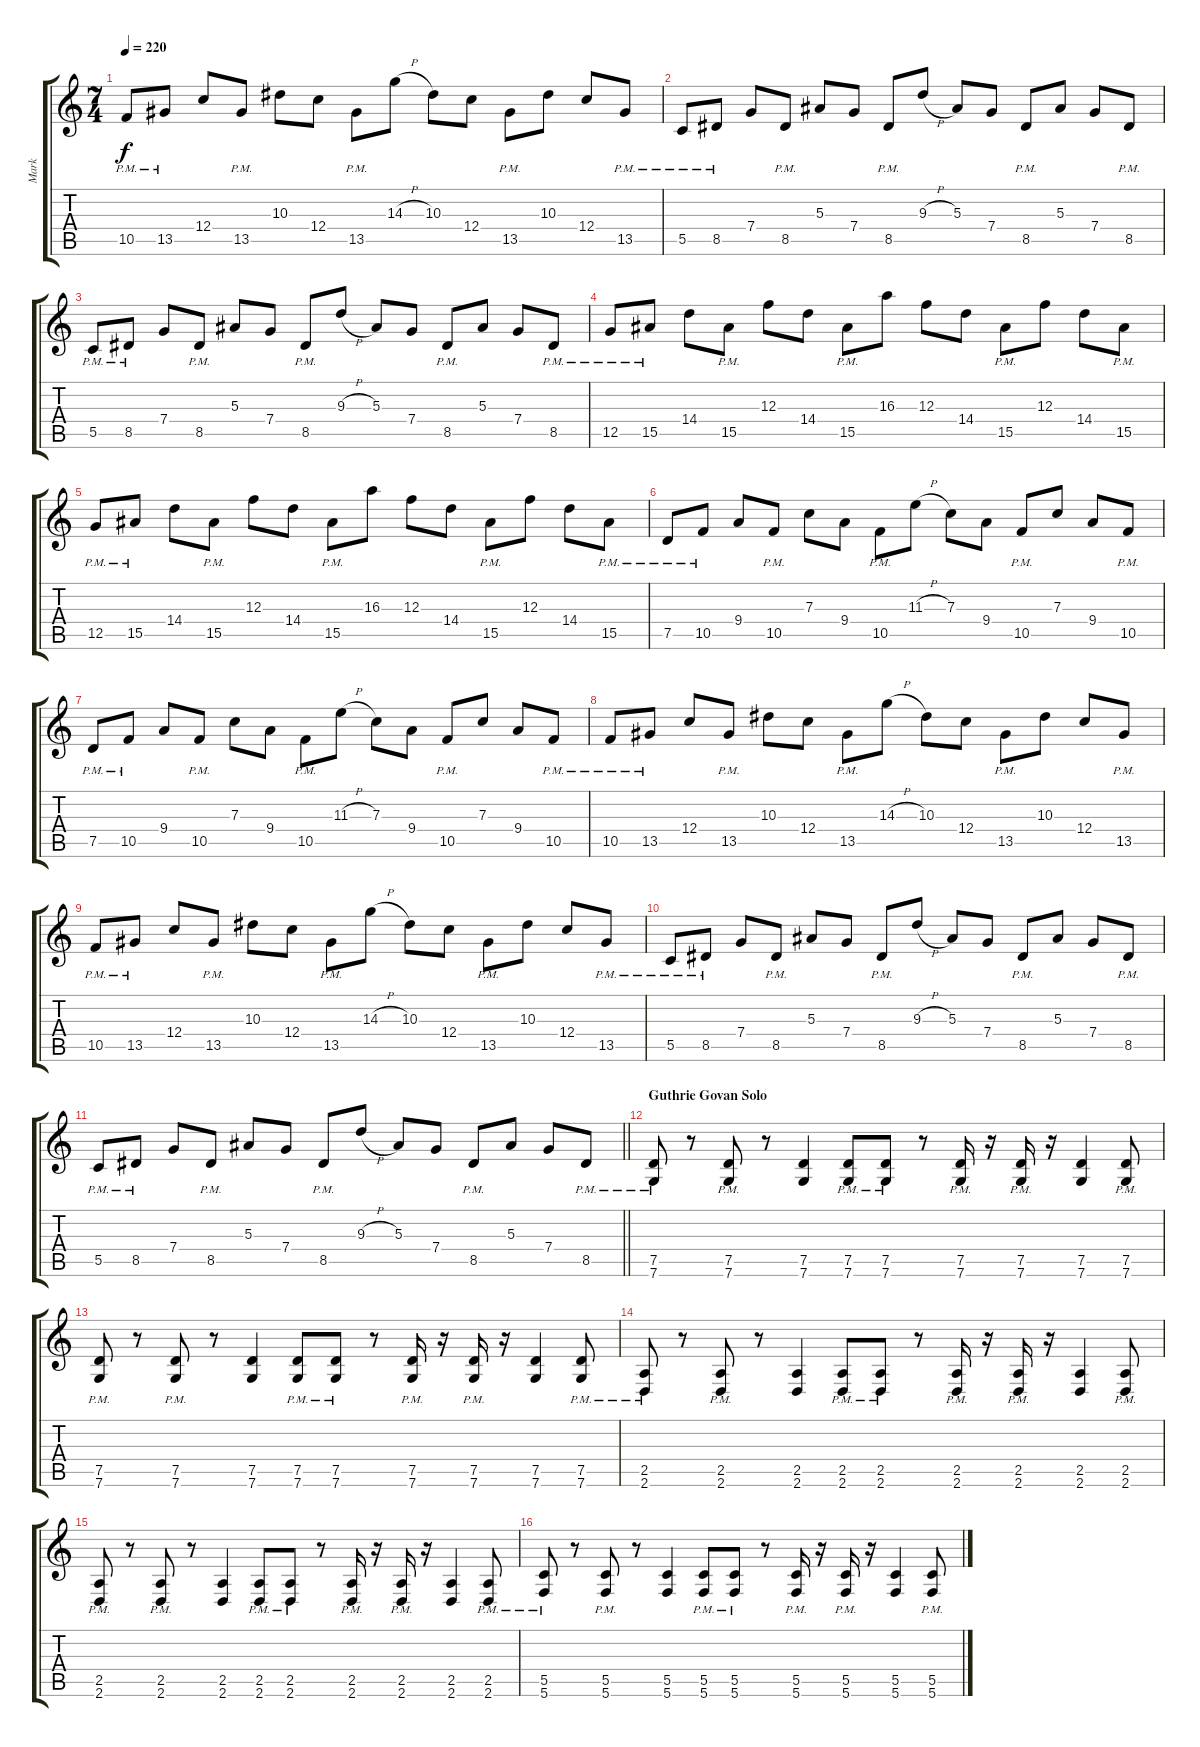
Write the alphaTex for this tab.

\track ("Mark" "Mark") {instrument overdrivenguitar}
\staff {score tabs}
\tuning (D4 A3 F3 C3 G2 C2) {hide}
\ts (7 4)
\tempo 220
\clef g2
\ks c
10.5{pm}.8{dy f} 13.5{pm}.8 12.4.8 13.5{pm}.8 10.3.8 12.4.8 13.5{pm}.8 14.3{h}.8 10.3.8 12.4.8 13.5{pm}.8 10.3.8 12.4.8 13.5{pm}.8 |
5.5{pm}.8 8.5{pm}.8 7.4.8 8.5{pm}.8 5.3.8 7.4.8 8.5{pm}.8 9.3{h}.8 5.3.8 7.4.8 8.5{pm}.8 5.3.8 7.4.8 8.5{pm}.8 |
5.5{pm}.8 8.5{pm}.8 7.4.8 8.5{pm}.8 5.3.8 7.4.8 8.5{pm}.8 9.3{h}.8 5.3.8 7.4.8 8.5{pm}.8 5.3.8 7.4.8 8.5{pm}.8 |
12.5{pm}.8 15.5{pm}.8 14.4.8 15.5{pm}.8 12.3.8 14.4.8 15.5{pm}.8 16.3.8 12.3.8 14.4.8 15.5{pm}.8 12.3.8 14.4.8 15.5{pm}.8 |
12.5{pm}.8 15.5{pm}.8 14.4.8 15.5{pm}.8 12.3.8 14.4.8 15.5{pm}.8 16.3.8 12.3.8 14.4.8 15.5{pm}.8 12.3.8 14.4.8 15.5{pm}.8 |
7.5{pm}.8 10.5{pm}.8 9.4.8 10.5{pm}.8 7.3.8 9.4.8 10.5{pm}.8 11.3{h}.8 7.3.8 9.4.8 10.5{pm}.8 7.3.8 9.4.8 10.5{pm}.8 |
7.5{pm}.8 10.5{pm}.8 9.4.8 10.5{pm}.8 7.3.8 9.4.8 10.5{pm}.8 11.3{h}.8 7.3.8 9.4.8 10.5{pm}.8 7.3.8 9.4.8 10.5{pm}.8 |
10.5{pm}.8 13.5{pm}.8 12.4.8 13.5{pm}.8 10.3.8 12.4.8 13.5{pm}.8 14.3{h}.8 10.3.8 12.4.8 13.5{pm}.8 10.3.8 12.4.8 13.5{pm}.8 |
10.5{pm}.8 13.5{pm}.8 12.4.8 13.5{pm}.8 10.3.8 12.4.8 13.5{pm}.8 14.3{h}.8 10.3.8 12.4.8 13.5{pm}.8 10.3.8 12.4.8 13.5{pm}.8 |
5.5{pm}.8 8.5{pm}.8 7.4.8 8.5{pm}.8 5.3.8 7.4.8 8.5{pm}.8 9.3{h}.8 5.3.8 7.4.8 8.5{pm}.8 5.3.8 7.4.8 8.5{pm}.8 |
\barLineRight lightlight
5.5{pm}.8 8.5{pm}.8 7.4.8 8.5{pm}.8 5.3.8 7.4.8 8.5{pm}.8 9.3{h}.8 5.3.8 7.4.8 8.5{pm}.8 5.3.8 7.4.8 8.5{pm}.8 |
\section ("" "Guthrie Govan Solo")
(7.5{pm} 7.6{pm}).8{volume 11} r.8 (7.5{pm} 7.6{pm}).8 r.8 (7.5 7.6).4 (7.5{pm} 7.6{pm}).8 (7.5{pm} 7.6{pm}).8 r.8 (7.5{pm} 7.6{pm}).16 r.16 (7.5{pm} 7.6{pm}).16 r.16 (7.5 7.6).4 (7.5{pm} 7.6{pm}).8 |
(7.5{pm} 7.6{pm}).8{volume 11} r.8 (7.5{pm} 7.6{pm}).8 r.8 (7.5 7.6).4 (7.5{pm} 7.6{pm}).8 (7.5{pm} 7.6{pm}).8 r.8 (7.5{pm} 7.6{pm}).16 r.16 (7.5{pm} 7.6{pm}).16 r.16 (7.5 7.6).4 (7.5{pm} 7.6{pm}).8 |
(2.5{pm} 2.6{pm}).8{volume 11} r.8 (2.5{pm} 2.6{pm}).8 r.8 (2.5 2.6).4 (2.5{pm} 2.6{pm}).8 (2.5{pm} 2.6{pm}).8 r.8 (2.5{pm} 2.6{pm}).16 r.16 (2.5{pm} 2.6{pm}).16 r.16 (2.5 2.6).4 (2.5{pm} 2.6{pm}).8 |
(2.5{pm} 2.6{pm}).8{volume 11} r.8 (2.5{pm} 2.6{pm}).8 r.8 (2.5 2.6).4 (2.5{pm} 2.6{pm}).8 (2.5{pm} 2.6{pm}).8 r.8 (2.5{pm} 2.6{pm}).16 r.16 (2.5{pm} 2.6{pm}).16 r.16 (2.5 2.6).4 (2.5{pm} 2.6{pm}).8 |
(5.5{pm} 5.6{pm}).8{volume 11} r.8 (5.5{pm} 5.6{pm}).8 r.8 (5.5 5.6).4 (5.5{pm} 5.6{pm}).8 (5.5{pm} 5.6{pm}).8 r.8 (5.5{pm} 5.6{pm}).16 r.16 (5.5{pm} 5.6{pm}).16 r.16 (5.5 5.6).4 (5.5{pm} 5.6{pm}).8
